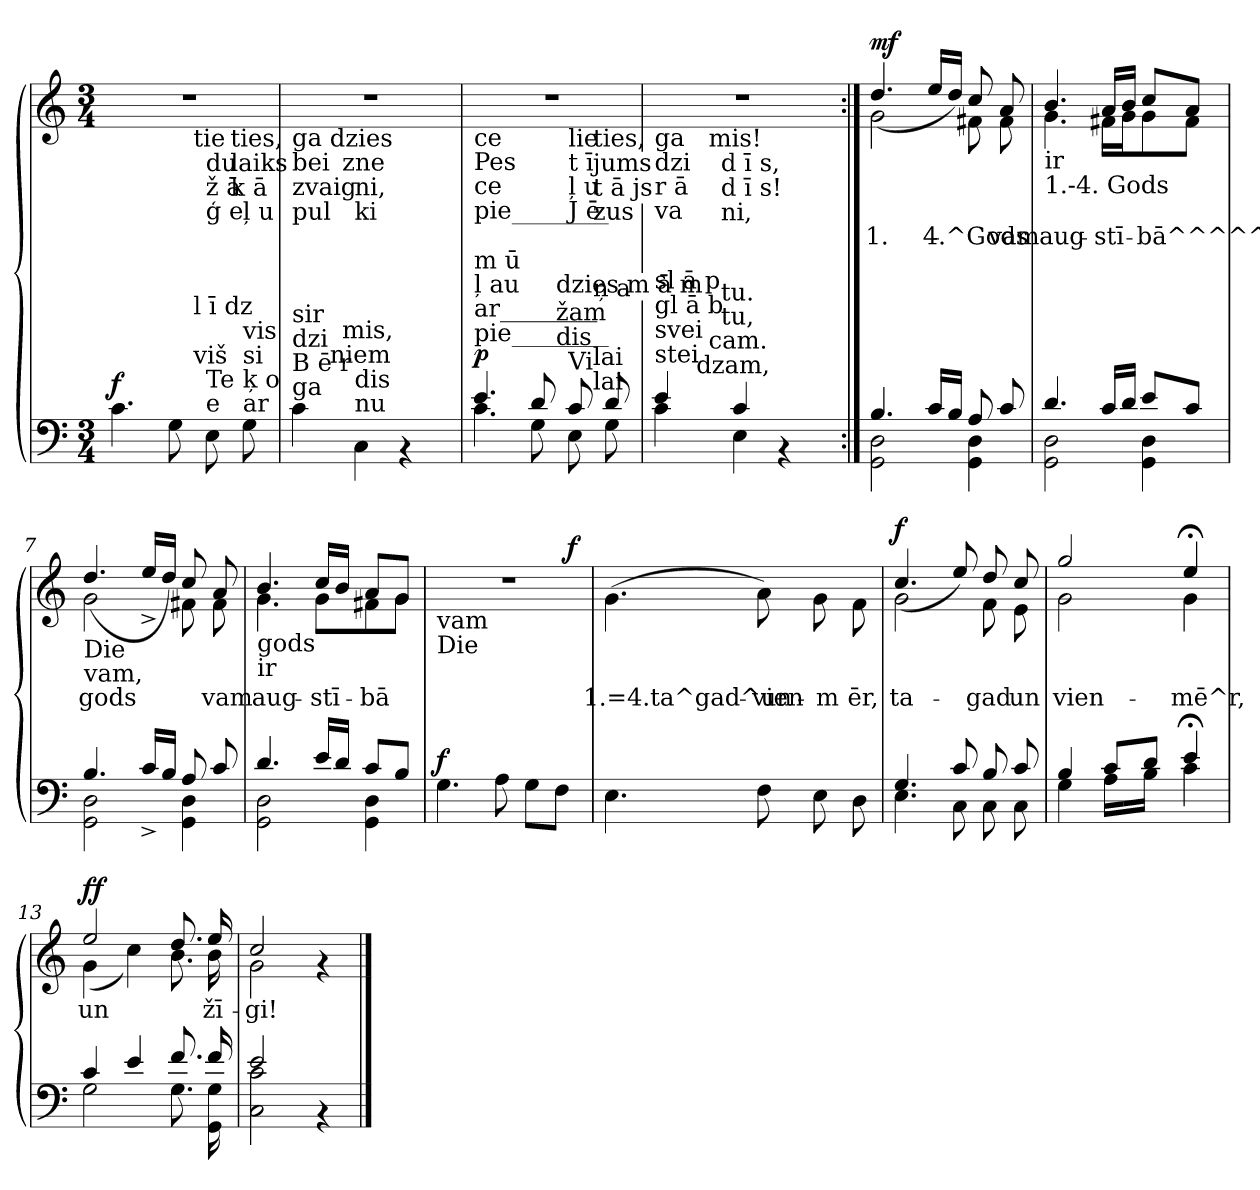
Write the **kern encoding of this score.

**kern	**kern	**text	**dynam
*part1	*part1	*part1	*part1
*staff2	*staff1	*staff1	*staff1/2
*clefF4	*clefG2	*	*
*k[]	*k[]	*	*
*C:	*C:	*	*
*M3/4	*M3/4	*	*
=1	=1	=1	=1
!	!LO:TX:b:t=1. Mos	!	!
!	!LO:TX:b:t=gai	!	!
!	!LO:TX:b:t=2. Spo	!	!
!	!LO:TX:b:t=e ņ	!	!
!LO:TX:a:t=3. M ē s________	!	!	!
!LO:TX:a:t=die	!	!	!
!LO:TX:a:t=4.	!	!	!
!LO:TX:a:t=Tu_________	!	!	!
!LO:TX:a:t=p ē c_________	!	!	!
!	!	!	!LO:DY:a=2
*^	*^	*	*
*	*	*	*^	*	*
*	*	*	*	*^	*	*
*	*	*	*	*	*^	*	*
4.c\	4...ryy	2.r	4...ryy	2ryy	2ryy	2ryy	.	f
8G\	.	.	.	.	.	.	.	.
!	!	!	!LO:TX:b:t=tie	!	!	!	!	!
!	!LO:TX:a:t=l ī dz	!	!	!	!	!	!	!
!	!LO:TX:a:t=viš	!	!	!	!	!	!	!
.	4ryy	.	4ryy	.	.	.	.	.
!	!	!	!	!LO:TX:b:t=du	!	!	!	!
!	!	!	!	!LO:TX:b:t=ž ā	!	!	!	!
!	!	!	!	!LO:TX:b:t=ģ e	!	!	!	!
!LO:TX:a:t=e	!	!	!	!	!	!	!	!
!LO:TX:a:t=Te	!	!	!	!	!	!	!	!
8E\	.	.	.	4ryy	16.ryy	8ryy	.	.
!	!	!	!	!	!LO:TX:b:t=ties,	!	!	!
!	!	!	!	!	!LO:TX:b:t=laiks	!	!	!
!	!	!	!	!	!LO:TX:b:t=k ā	!	!	!
.	.	.	.	.	8ryy	.	.	.
!	!	!	!	!	!	!LO:TX:b:t=ļ u	!	!
!LO:TX:a:t=ar	!	!	!	!	!	!	!	!
!LO:TX:a:t=ķ o	!	!	!	!	!	!	!	!
!LO:TX:a:t=si	!	!	!	!	!	!	!	!
!LO:TX:a:t=vis	!	!	!	!	!	!	!	!
8G\	.	.	.	.	.	8ryy	.	.
.	32ryy	.	32ryy	.	32ryy	.	.	.
=2	=2	=2	=2	=2	=2	=2	=2	=2
!	!	!LO:TX:b:t=ga	!	!	!	!	!	!
!	!	!LO:TX:b:t=bei	!	!	!	!	!	!
!	!	!LO:TX:b:t=zvaig	!	!	!	!	!	!
!	!	!LO:TX:b:t=pul	!	!	!	!	!	!
!LO:TX:a:t=ga	!	!	!	!	!	!	!	!
!LO:TX:a:t=B ē r	!	!	!	!	!	!	!	!
!LO:TX:a:t=dzi	!	!	!	!	!	!	!	!
!LO:TX:a:t=sir	!	!	!	!	!	!	!	!
*	*^	*	*	*	*v	*v	*	*
4c\	8.ryy	8..ryy	2.r	8.ryy	8..ryy	4ryy	.	.
!	!	!	!	!LO:TX:b:t=dzies	!	!	!	!
!	!LO:TX:a:t=niem	!	!	!	!	!	!	!
.	2ryy	.	.	2ryy	.	.	.	.
!	!	!	!	!	!LO:TX:b:t=zne	!	!	!
!	!	!LO:TX:a:t=mis,	!	!	!	!	!	!
.	.	2ryy	.	.	2ryy	.	.	.
!	!	!	!	!	!	!LO:TX:b:t=ni,	!	!
!	!	!	!	!	!	!LO:TX:b:t=ki	!	!
!LO:TX:a:t=nu	!	!	!	!	!	!	!	!
!LO:TX:a:t=dis	!	!	!	!	!	!	!	!
4C\	.	.	.	.	.	2ryy	.	.
4rAA	.	.	.	.	.	.	.	.
.	16ryy	.	.	16ryy	.	.	.	.
.	.	32ryy	.	.	32ryy	.	.	.
=3	=3	=3	=3	=3	=3	=3	=3	=3
!	!	!	!LO:TX:b:t=ce	!	!	!	!	!
!	!	!	!LO:TX:b:t=Pes	!	!	!	!	!
!	!	!	!LO:TX:b:t=ce	!	!	!	!	!
!	!	!	!LO:TX:b:t=pie________	!	!	!	!	!
!LO:TX:a:t=pie________	!	!	!	!	!	!	!	!
!LO:TX:a:t=ar________	!	!	!	!	!	!	!	!
!LO:TX:a:t=ļ au	!	!	!	!	!	!	!	!
!LO:TX:a:t=m ū	!	!	!	!	!	!	!	!
!	!	!	!	!	!	!	!	!LO:DY:a=2
*	*	*^	*	*	*v	*v	*	*
4.c\	4.e/	4...ryy	2ryy	2.r	2ryy	2ryy	.	p
8G\	8d/	.	.	.	.	.	.	.
!	!	!LO:TX:a:t=dzies m ā m	!	!	!	!	!	!
!	!	!LO:TX:a:t=dis	!	!	!	!	!	!
!	!	!LO:TX:a:t=žam	!	!	!	!	!	!
.	.	4ryy	.	.	.	.	.	.
!	!	!	!	!	!LO:TX:b:t=lie	!	!	!
!	!	!	!	!	!LO:TX:b:t=t ī	!	!	!
!	!	!	!	!	!LO:TX:b:t=ļ u	!	!	!
!	!	!	!	!	!LO:TX:b:t=J ē	!	!	!
!LO:TX:a:t=Vi	!	!	!	!	!	!	!	!
8c/	8E\	.	16.ryy	.	4ryy	16.ryy	.	.
!	!	!	!	!	!	!LO:TX:b:t=ties,	!	!
!	!	!	!	!	!	!LO:TX:b:t=jums	!	!
!	!	!	!	!	!	!LO:TX:b:t=t ā js	!	!
!	!	!	!	!	!	!LO:TX:b:t=zus	!	!
!	!	!	!LO:TX:a:t=ņ a	!	!	!	!	!
!	!	!	!LO:TX:a:t=lai	!	!	!	!	!
!	!	!	!LO:TX:a:t=lai	!	!	!	!	!
.	.	.	8ryy	.	.	8ryy	.	.
8G\	8d/	.	.	.	.	.	.	.
.	.	32ryy	32ryy	.	.	32ryy	.	.
=4	=4	=4	=4	=4	=4	=4	=4	=4
!	!	!	!	!LO:TX:b:t=ga	!	!	!	!
!	!	!	!	!LO:TX:b:t=dzi	!	!	!	!
!	!	!	!	!LO:TX:b:t=r ā	!	!	!	!
!	!	!	!	!LO:TX:b:t=va	!	!	!	!
!LO:TX:a:t=stei	!	!	!	!	!	!	!	!
!LO:TX:a:t=svei	!	!	!	!	!	!	!	!
!LO:TX:a:t=gl ā b	!	!	!	!	!	!	!	!
!LO:TX:a:t=sl ā p	!	!	!	!	!	!	!	!
*	*	*	*^	*	*	*	*	*
4c\	4e/	8ryy	8.ryy	8..ryy	2.r	8.ryy	8..ryy	.	.
.	.	32ryy	.	.	.	.	.	.	.
!	!	!LO:TX:a:t=dzam,	!	!	!	!	!	!	!
.	.	2ryy	.	.	.	.	.	.	.
!	!	!	!	!	!	!LO:TX:b:t=mis!	!	!	!
!	!	!	!LO:TX:a:t=cam.	!	!	!	!	!	!
.	.	.	2ryy	.	.	2ryy	.	.	.
!	!	!	!	!	!	!	!LO:TX:b:t=d ī s,	!	!
!	!	!	!	!	!	!	!LO:TX:b:t=d ī s!	!	!
!	!	!	!	!	!	!	!LO:TX:b:t=ni,	!	!
!	!	!	!	!LO:TX:a:t=tu,	!	!	!	!	!
!	!	!	!	!LO:TX:a:t=tu.	!	!	!	!	!
.	.	.	.	2ryy	.	.	2ryy	.	.
4E\	4c/	.	.	.	.	.	.	.	.
4rAA	4ryy	.	.	.	.	.	.	.	.
.	.	16.ryy	.	.	.	.	.	.	.
.	.	.	16ryy	.	.	16ryy	.	.	.
.	.	.	.	32ryy	.	.	32ryy	.	.
!!LO:LB:g=z
=5:|!	=5:|!	=5:|!	=5:|!	=5:|!	=5:|!	=5:|!	=5:|!	=5:|!	=5:|!
!	!	!	!	!	!	!	!	!LO:LY:b:rj	!LO:DY:a
*	*v	*v	*v	*v	*	*	*	*	*
*	*	*	*v	*v	*	*
2GG\ 2D\	4.B/	2g\	(>4.dd/	-1.-	mf
!	!	!	!	!LO:LY:b:rj	!
.	16c/LL	.	16ee/LL	-4.^Gods	.
.	16B/JJ	.	16dd/JJ)	.	.
!	!	!	!	!LO:LY:b:rj	!
8A/	4GG\ 4D\	8f#X\	8cc/	.	.
!	!	!	!	!LO:LY:b:rj	!
8c/	.	8a/	8f#\	vam	.
=6	=6	=6	=6	=6	=6
!	!	!LO:TX:b:t=ir	!	!	!
!	!	!LO:TX:b:t=1.-4. Gods	!	!	!
!	!	!	!	!LO:LY:b:rj	!
2GG\ 2D\	4.d/	4.g\	4.b/	-aug-	.
!	!	!	!	!LO:LY:b:rj	!
.	16c/LL	16a/LL	16f#X\LL	stī-	.
.	16d/JJ	16b/JJ	16g\J	.	.
!	!	!	!	!LO:LY:b:rj	!
8e/L	4GG\ 4D\	8cc/L	8g\	-bā^^^^^,	.
8c/J	.	8a/J	8f#\J	.	.
=7	=7	=7	=7	=7	=7
!	!	!LO:TX:b:t=Die	!	!	!
!	!	!LO:TX:b:t=vam,	!	!	!
!	!	!	!	!LO:LY:b:rj	!
2GG\ 2D\	4.B/	2g\	(>4.dd/	gods	.
.	16c^>/LL	.	16ee^>/LL	.	.
.	16B/JJ	.	16dd/JJ)	.	.
!	!	!	!	!LO:LY:b:rj	!
8A/	4GG\ 4D\	8f#X\	8cc/	.	.
!	!	!	!	!LO:LY:b:rj	!
8c/	.	8a/	8f#\	vam	.
=8	=8	=8	=8	=8	=8
!	!	!LO:TX:b:t=gods	!	!	!
!	!	!LO:TX:b:t=ir	!	!	!
!	!	!	!	!LO:LY:b:rj	!
2GG\ 2D\	4.d/	4.g\	4.b/	aug-	.
!	!	!	!	!LO:LY:b:rj	!
.	16e/LL	8g\L	16cc/LL	-stī-	.
.	16d/JJ	.	16b/JJ	.	.
!	!	!	!	!LO:LY:b:rj	!
8c/L	4GG\ 4D\	8f#X\	8a/L	-bā	.
8B/J	.	8g\J	8g/J	.	.
*v	*v	*	*	*	*
!!LO:LB:g=z	!!
=9	=9	=9	=9	=9
!	!LO:TX:b:t=vam	!	!	!
!	!LO:TX:b:t=Die	!	!	!
!	!	!	!	!LO:DY:a=2
4.G\	2.r	2ryy	.	f
8A\	.	.	.	.
8G\L	.	8ryy	.	.
8F\J	.	32ryy	.	.
!	!	!	!	!LO:DY:b
.	.	16.ryy	.	f
=10	=10	=10	=10	=10
!	!	!	!LO:LY:b:rj	!
*	*v	*v	*	*
4.E\	(<4.g\	1.=4.ta^gad^un-	.
!	!	!LO:LY:b:rj	!
8F\	8a\)	-vien-	.
!	!	!LO:LY:b:rj	!
8E\	8g\	-m	.
!	!	!LO:LY:b:rj	!
8D\	8f\	ēr,	.
=11	=11	=11	=11
*^	*^	*	*
!	!	!	!	!LO:LY:b:rj	!LO:DY:a
4.E\	4.G/	2g\	(>4.cc/	ta-	f
8C\	8c/	.	8ee/)	.	.
!	!	!	!	!LO:LY:b:rj	!
8B/	8C\	8f\	8dd/	gad	.
!	!	!	!	!LO:LY:b:rj	!
8c/	8C\	8cc/	8e\	-un	.
=12	=12	=12	=12	=12	=12
!	!	!	!	!LO:LY:b:rj	!
4B/	4G\	2g\	2gg/	vien-	.
8c/L	16A\LL	.	.	.	.
.	16ryy	.	.	.	.
8d/J	16B\JJ	.	.	.	.
.	16ryy	.	.	.	.
!	!	!	!	!LO:LY:b:rj	!
4e;</	4c\	4ee;</	4g\	-mē^r,	.
=13	=13	=13	=13	=13	=13
!	!	!	!	!LO:LY:b:rj	!LO:DY:a
2G\	4c/	2ee/	(<4g\	-un	ff
.	4e/	.	4cc\)	.	.
!	!	!	!	!LO:LY:b:rj	!
8.G\	8.f/	8.b\	8.dd/	.	.
!	!	!	!	!LO:LY:b:rj	!
16GG\ 16G\	16f/	16ee/	16b\	žī-	.
=14	=14	=14	=14	=14	=14
!	!	!	!	!LO:LY:b:rj	!
2C\ 2c\	2e/	2g\	2cc/	-gi!	.
4rAA	4ryy	4rf	4ryy	.	.
*v	*v	*	*	*	*
*	*v	*v	*	*
==	==	==	==
*-	*-	*-	*-
